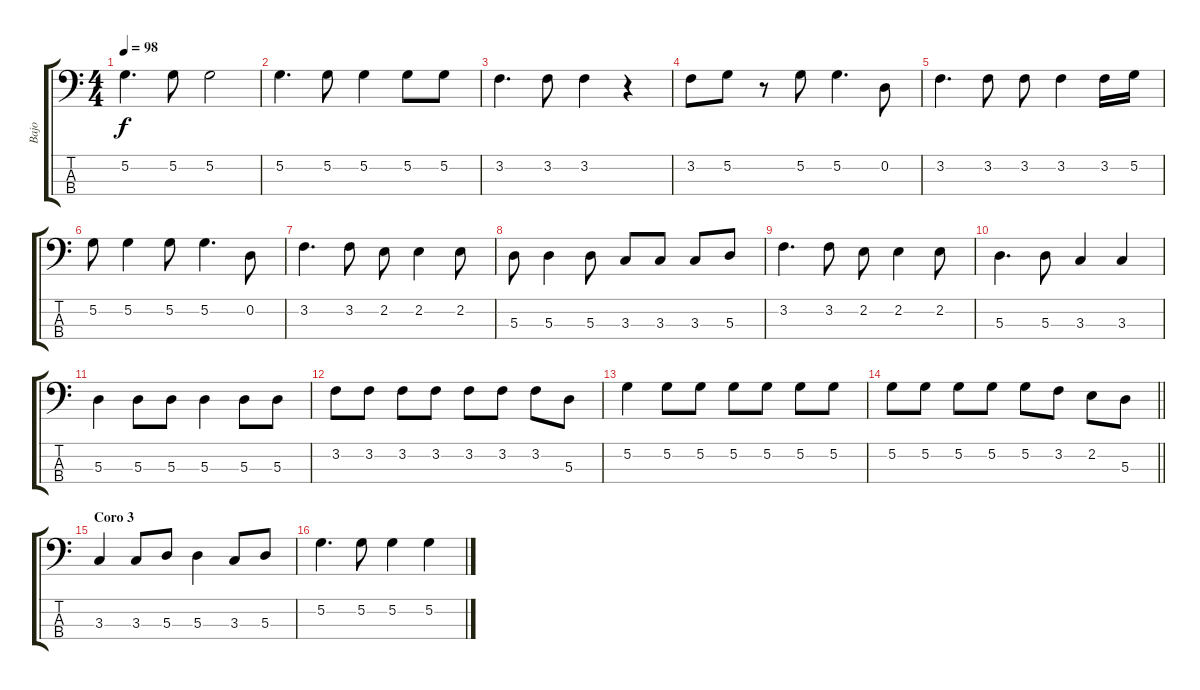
\track ("Bajo" "Bajo") {instrument electricbasspick}
\staff {score tabs}
\tuning (G2 D2 A1 E1) {hide}
\ts (4 4)
\tempo 98
\clef f4
\ks c
5.2.4{d dy f} 5.2.8 5.2.2 |
5.2.4{d} 5.2.8 5.2.4 5.2.8 5.2.8 |
3.2.4{d} 3.2.8 3.2.4 r.4 |
3.2.8 5.2.8 r.8 5.2.8 5.2.4{d} 0.2.8 |
3.2.4{d} 3.2.8 3.2.8 3.2.4 3.2.16 5.2.16 |
5.2.8 5.2.4 5.2.8 5.2.4{d} 0.2.8 |
3.2.4{d} 3.2.8 2.2.8 2.2.4 2.2.8 |
5.3.8 5.3.4 5.3.8 3.3.8 3.3.8 3.3.8 5.3.8 |
3.2.4{d} 3.2.8 2.2.8 2.2.4 2.2.8 |
5.3.4{d} 5.3.8 3.3.4 3.3.4 |
5.3.4 5.3.8 5.3.8 5.3.4 5.3.8 5.3.8 |
3.2.8 3.2.8 3.2.8 3.2.8 3.2.8 3.2.8 3.2.8 5.3.8 |
5.2.4 5.2.8 5.2.8 5.2.8 5.2.8 5.2.8 5.2.8 |
\barLineRight lightlight
5.2.8 5.2.8 5.2.8 5.2.8 5.2.8 3.2.8 2.2.8 5.3.8 |
\section ("" "Coro 3")
3.3.4 3.3.8 5.3.8 5.3.4 3.3.8 5.3.8 |
5.2.4{d} 5.2.8 5.2.4 5.2.4
